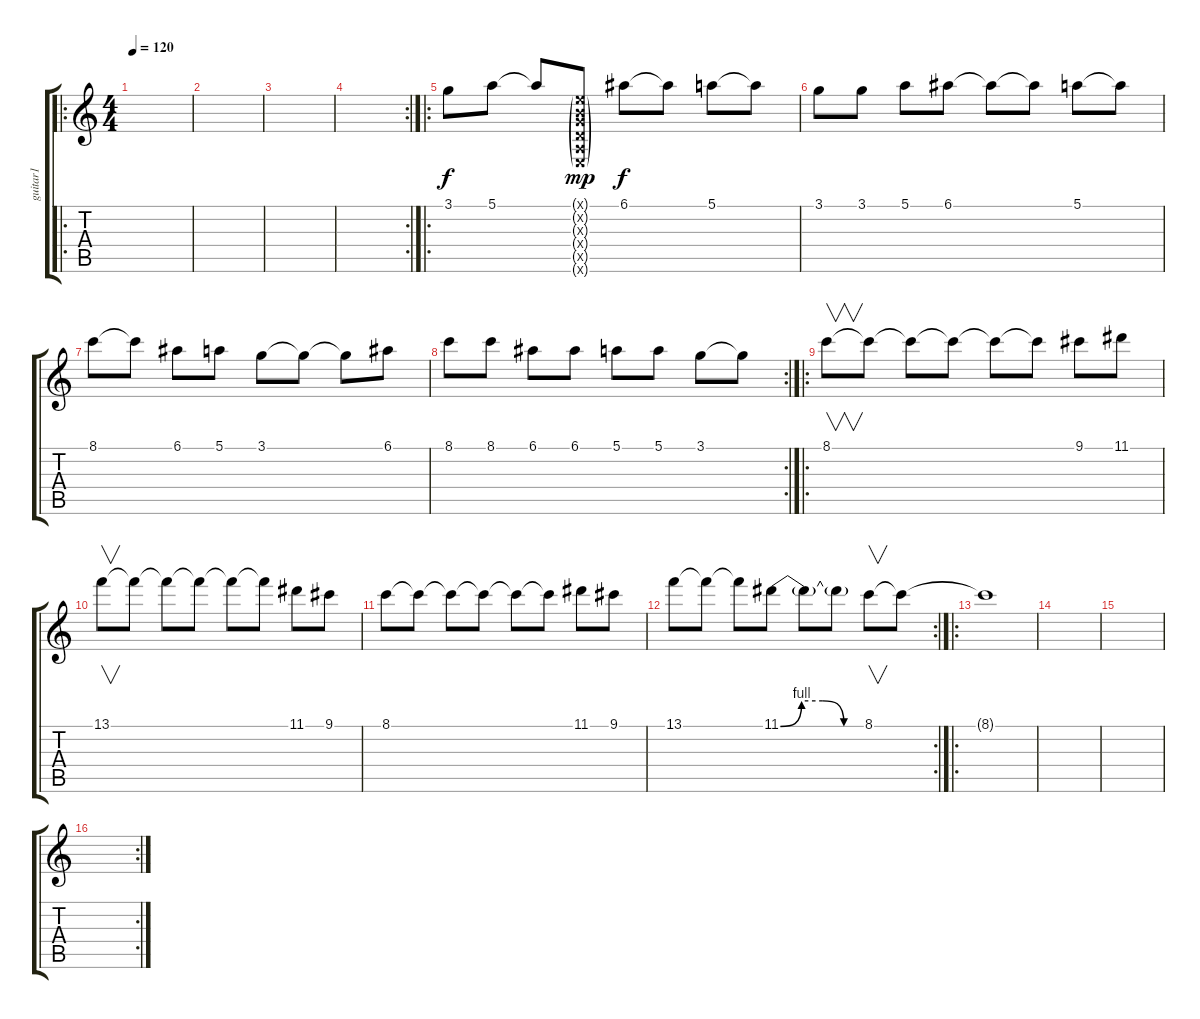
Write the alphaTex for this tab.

\track ("guitar1" "guitar1") {instrument electricguitarclean}
\staff {score tabs}
\tuning (E4 B3 G3 D3 A2 E2) {hide}
\ro
\ts (4 4)
\tempo 120
\clef g2
\ks c
|
|
|
\rc 2
|
\ro
3.1.8{dy f volume 16 balance 0 instrument overdrivenguitar} 5.1.8 5.1{t}.8 (0.1{g x} 0.2{g x} 0.3{g x} 0.4{g x} 0.5{g x} 0.6{g x}).8{dy mp} 6.1.8{dy f} 6.1{t}.8 5.1.8 5.1{t}.8 |
3.1.8 3.1.8 5.1.8 6.1.8 6.1{t}.8 6.1{t}.8 5.1.8 5.1{t}.8 |
8.1.8 8.1{t}.8 6.1.8 5.1.8 3.1.8 3.1{t}.8 3.1{t}.8 6.1.8 |
\rc 2
8.1.8 8.1.8 6.1.8 6.1.8 5.1.8 5.1.8 3.1.8 3.1{t}.8 |
\ro
8.1.8{v volume 16 balance 0 instrument overdrivenguitar} 8.1{t}.8 8.1{t}.8 8.1{t}.8 8.1{t}.8 8.1{t}.8 9.1.8 11.1.8 |
13.1.8{v} 13.1{t}.8 13.1{t}.8 13.1{t}.8 13.1{t}.8 13.1{t}.8 11.1.8 9.1.8 |
8.1.8 8.1{t}.8 8.1{t}.8 8.1{t}.8 8.1{t}.8 8.1{t}.8 11.1.8 9.1.8 |
\rc 2
13.1.8 13.1{t}.8 13.1{t}.8 11.1{be (custom 0 0 15 4 30 4 45 0 60 0)}.8 11.1{t}.8 11.1{t}.8 8.1.8{v} 8.1{t}.8 |
\ro
8.1{t}.1{volume 0} |
|
|
\rc 2
